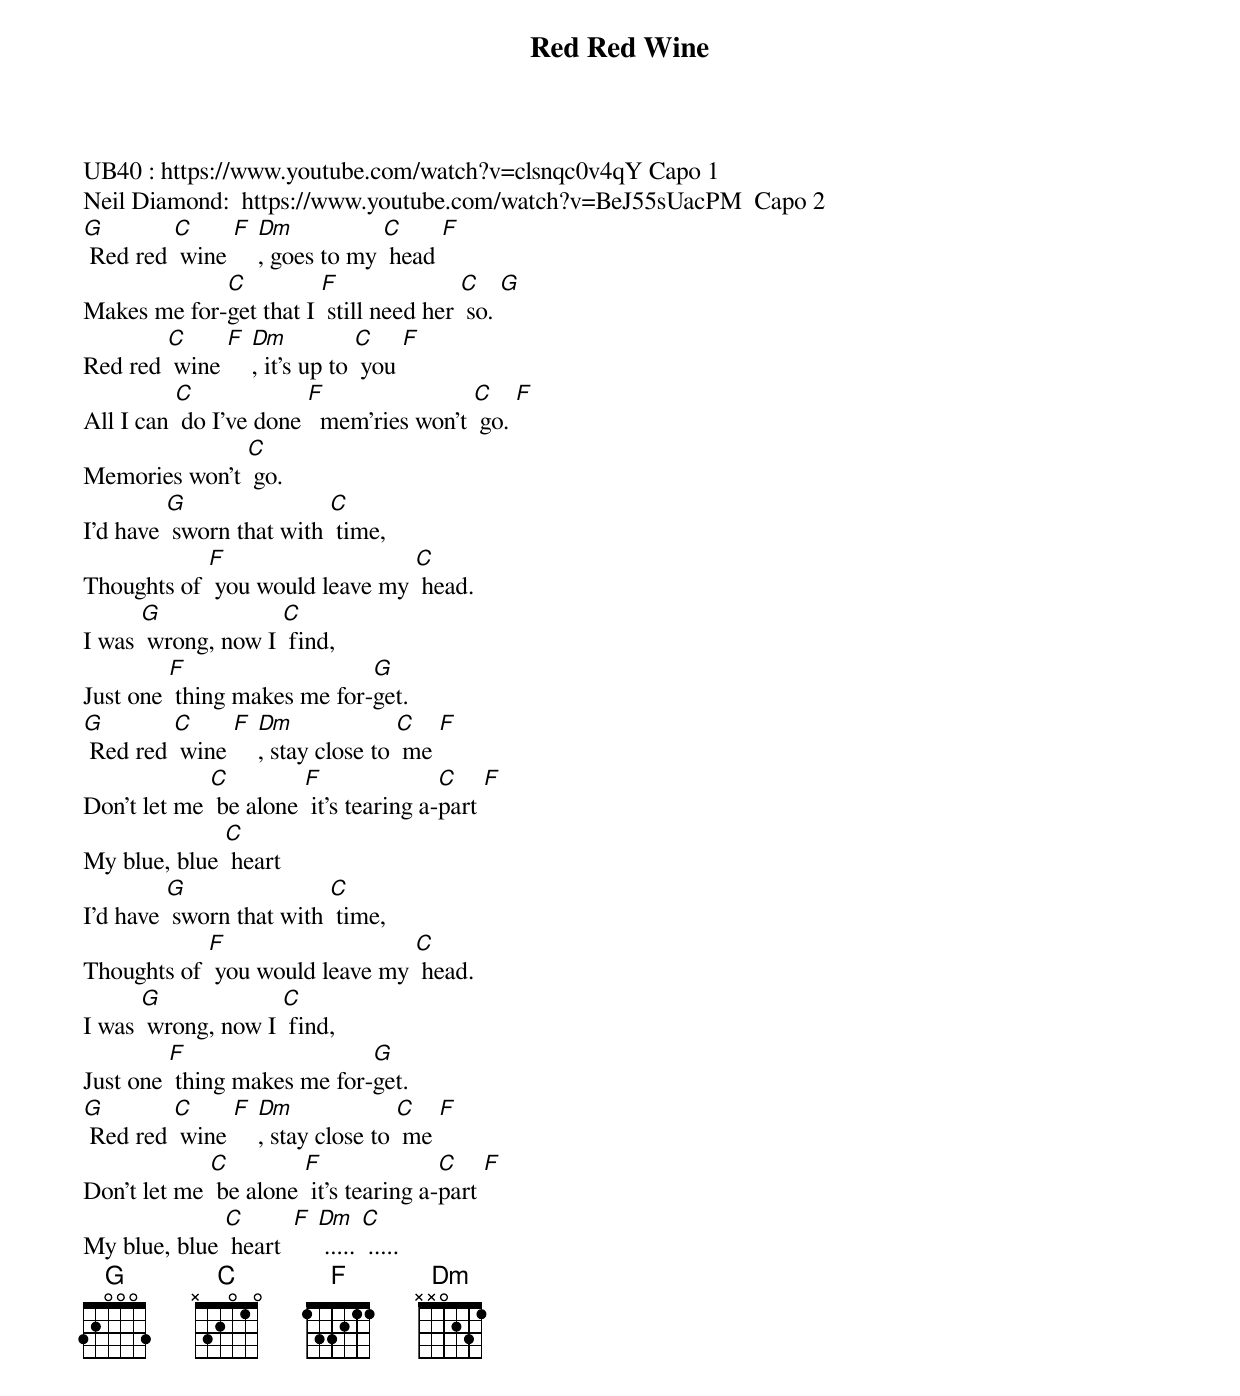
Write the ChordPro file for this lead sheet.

{t: Red Red Wine }
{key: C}
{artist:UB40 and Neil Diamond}
UB40 : https://www.youtube.com/watch?v=clsnqc0v4qY Capo 1
Neil Diamond:  https://www.youtube.com/watch?v=BeJ55sUacPM  Capo 2
{c: }
[G] Red red [C] wine [F] [Dm], goes to my [C] head [F]
Makes me for-[C]get that I [F] still need her [C] so. [G]
{c: }
Red red [C] wine [F] [Dm], it’s up to [C] you [F]
All I can [C] do I’ve done [F]  mem’ries won’t [C] go. [F]
Memories won’t [C] go.
{c: }
I'd have [G] sworn that with [C] time,
Thoughts of [F] you would leave my [C] head.
I was [G] wrong, now I [C] find,
Just one [F] thing makes me for-[G]get.
{c: }
[G] Red red [C] wine [F] [Dm], stay close to [C] me [F]
Don’t let me [C] be alone [F] it’s tearing a-[C]part [F]
My blue, blue [C] heart
{c: }
I'd have [G] sworn that with [C] time,
Thoughts of [F] you would leave my [C] head.
I was [G] wrong, now I [C] find,
Just one [F] thing makes me for-[G]get.
{c: }
[G] Red red [C] wine [F] [Dm], stay close to [C] me [F]
Don’t let me [C] be alone [F] it’s tearing a-[C]part [F]
My blue, blue [C] heart  [F] [Dm] ..... [C] .....
